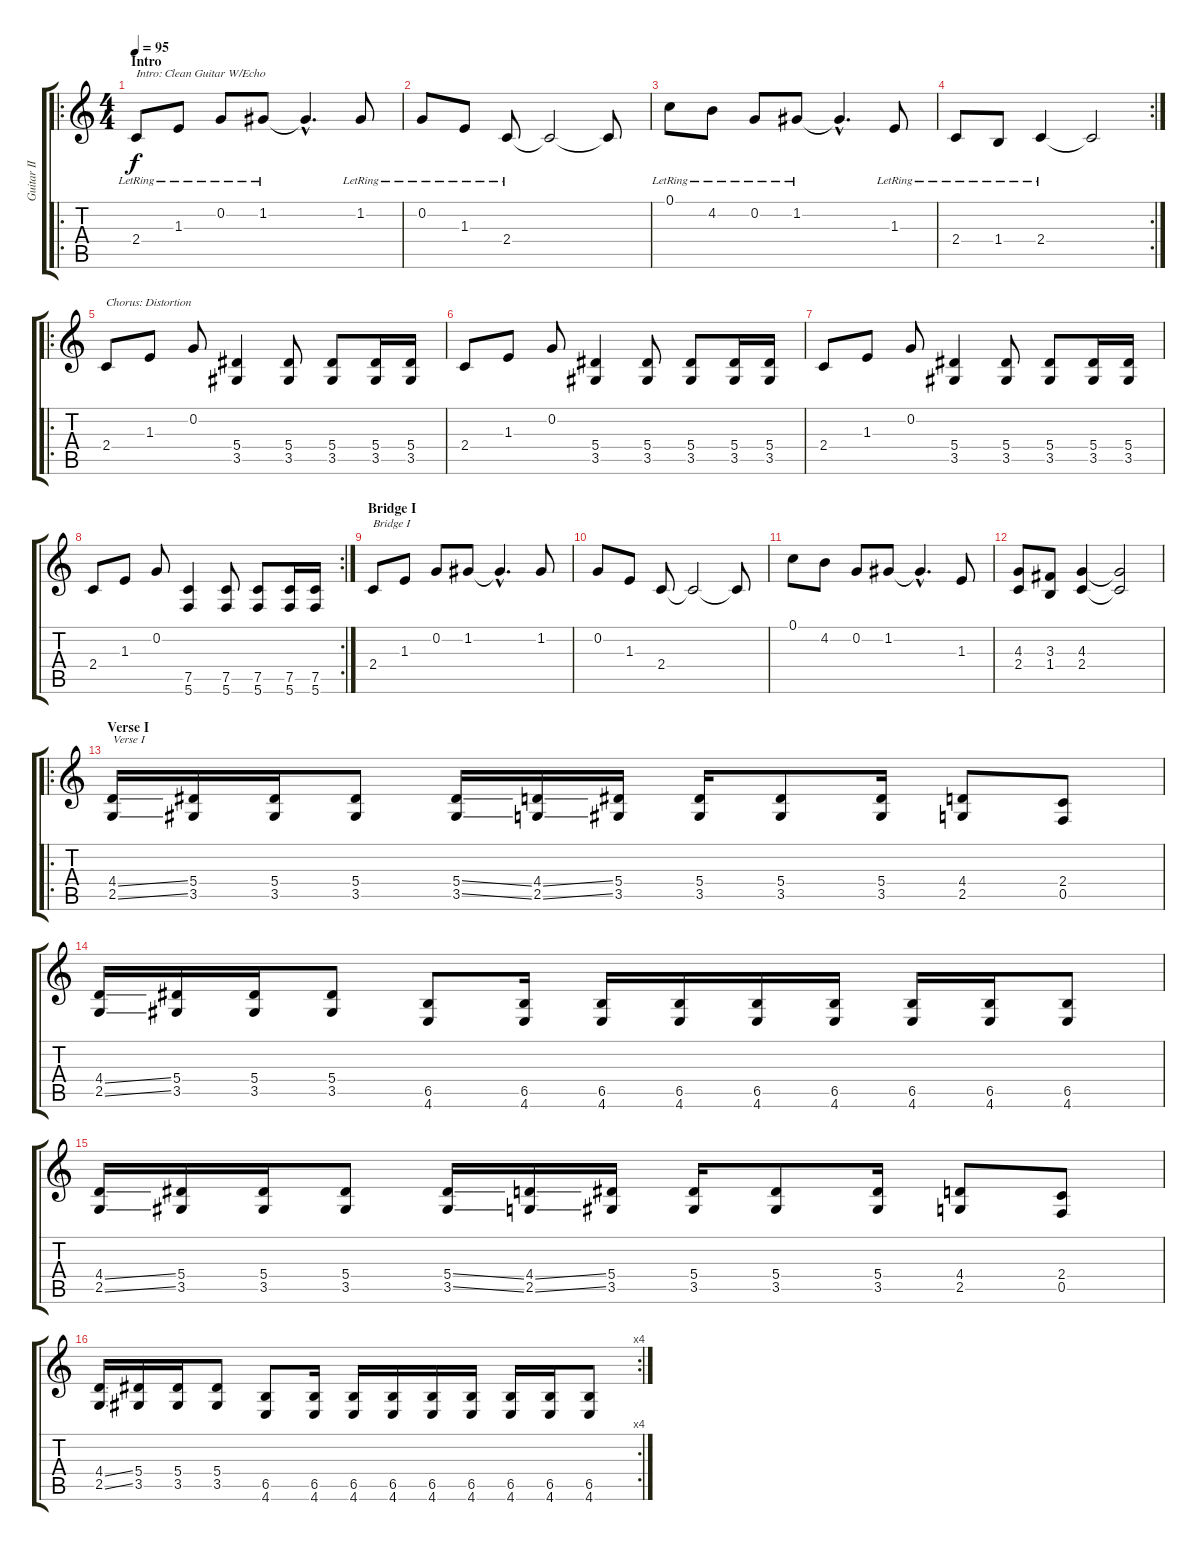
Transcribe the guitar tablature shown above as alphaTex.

\track ("Guitar II [Roy Torkington]" "Guitar II ") {instrument distortionguitar}
\staff {score tabs}
\tuning (C4 G3 Eb3 Bb2 F2 C2) {hide}
\ro
\ts (4 4)
\section ("" "Intro")
\tempo 95
\clef g2
\ks c
2.4{lr}.8{txt "Intro: Clean Guitar W/Echo" dy f instrument electricguitarjazz} 1.3{lr}.8 0.2{lr}.8 1.2{lr}.8 1.2{hac t}.4{d} 1.2{lr}.8 |
0.2{lr}.8 1.3{lr}.8 2.4{lr}.8 2.4{t}.2 2.4{t}.8 |
0.1{lr}.8 4.2{lr}.8 0.2{lr}.8 1.2{lr}.8 1.2{hac t}.4{d} 1.3{lr}.8 |
\rc 2
2.4{lr}.8 1.4{lr}.8 2.4{lr}.4 2.4{t}.2 |
\ro
2.4.8{txt "Chorus: Distortion" instrument distortionguitar} 1.3.8 0.2.8 (5.4 3.5).4 (5.4 3.5).8 (5.4 3.5).8 (5.4 3.5).16 (5.4 3.5).16 |
2.4.8 1.3.8 0.2.8 (5.4 3.5).4 (5.4 3.5).8 (5.4 3.5).8 (5.4 3.5).16 (5.4 3.5).16 |
2.4.8 1.3.8 0.2.8 (5.4 3.5).4 (5.4 3.5).8 (5.4 3.5).8 (5.4 3.5).16 (5.4 3.5).16 |
\rc 2
2.4.8 1.3.8 0.2.8 (7.5 5.6).4 (7.5 5.6).8 (7.5 5.6).8 (7.5 5.6).16 (7.5 5.6).16 |
\section ("" "Bridge I")
2.4.8{txt "Bridge I" instrument distortionguitar} 1.3.8 0.2.8 1.2.8 1.2{hac t}.4{d} 1.2.8 |
0.2.8 1.3.8 2.4.8 2.4{t}.2 2.4{t}.8 |
0.1.8 4.2.8 0.2.8 1.2.8 1.2{hac t}.4{d} 1.3.8 |
(4.3 2.4).8 (3.3 1.4).8 (4.3 2.4).4 (4.3{t} 2.4{t}).2 |
\ro
\section ("" "Verse I")
(4.4{ss} 2.5{ss}).16{txt "Verse I"} (5.4 3.5).16 (5.4 3.5).16 (5.4 3.5).8 (5.4{ss} 3.5{ss}).16 (4.4{ss} 2.5{ss}).16 (5.4 3.5).16 (5.4 3.5).16 (5.4 3.5).8 (5.4 3.5).16 (4.4 2.5).8 (2.4 0.5).8 |
(4.4{ss} 2.5{ss}).16 (5.4 3.5).16 (5.4 3.5).16 (5.4 3.5).8 (6.5 4.6).8 (6.5 4.6).16 (6.5 4.6).16 (6.5 4.6).16 (6.5 4.6).16 (6.5 4.6).16 (6.5 4.6).16 (6.5 4.6).16 (6.5 4.6).8 |
(4.4{ss} 2.5{ss}).16 (5.4 3.5).16 (5.4 3.5).16 (5.4 3.5).8 (5.4{ss} 3.5{ss}).16 (4.4{ss} 2.5{ss}).16 (5.4 3.5).16 (5.4 3.5).16 (5.4 3.5).8 (5.4 3.5).16 (4.4 2.5).8 (2.4 0.5).8 |
\rc 4
(4.4{ss} 2.5{ss}).16 (5.4 3.5).16 (5.4 3.5).16 (5.4 3.5).8 (6.5 4.6).8 (6.5 4.6).16 (6.5 4.6).16 (6.5 4.6).16 (6.5 4.6).16 (6.5 4.6).16 (6.5 4.6).16 (6.5 4.6).16 (6.5 4.6).8
